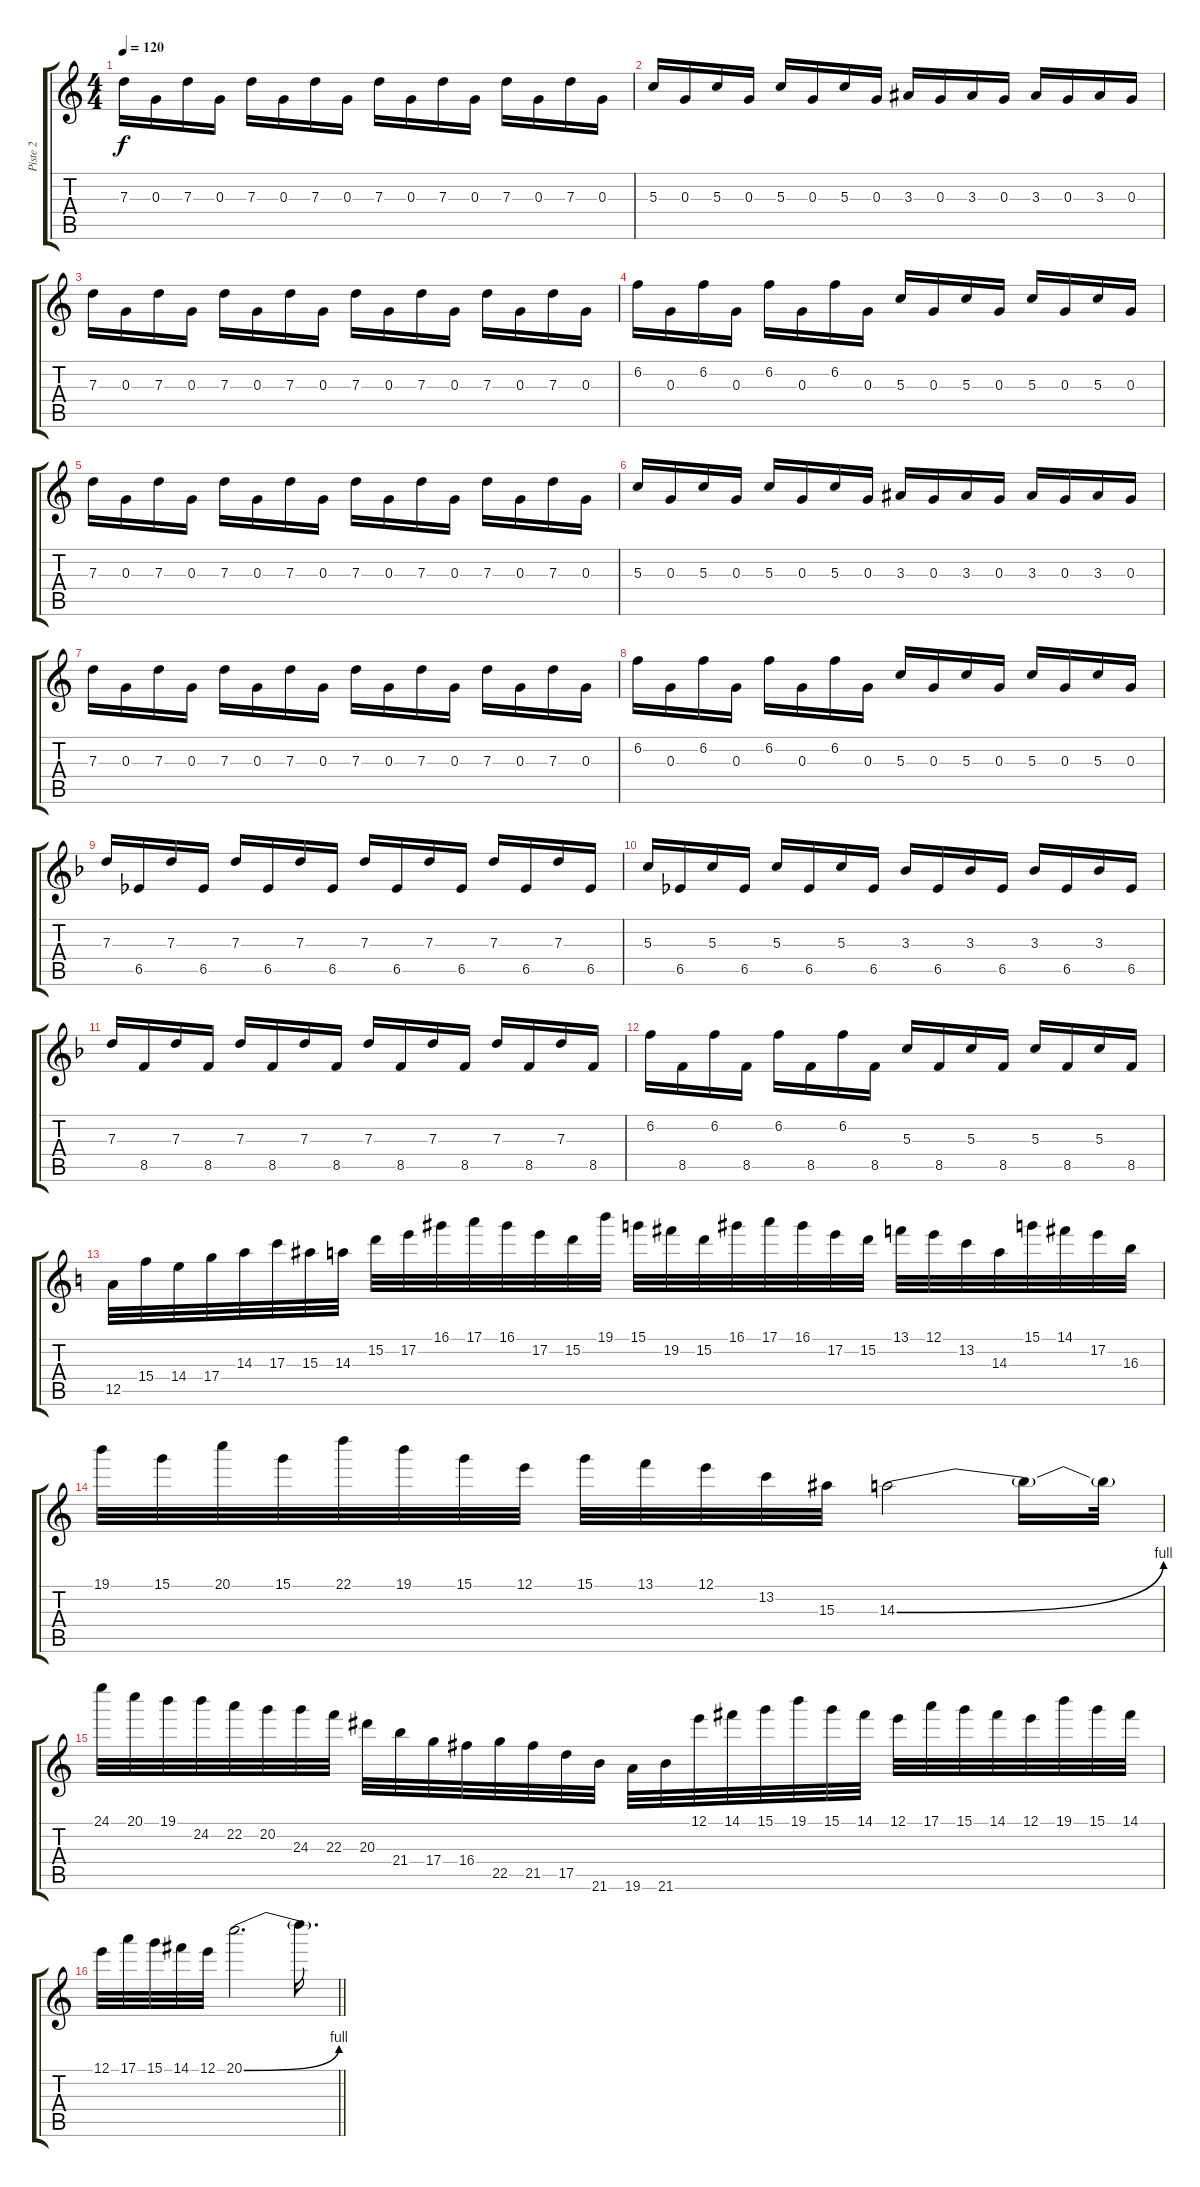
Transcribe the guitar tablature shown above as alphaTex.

\track ("Piste 2" "Piste 2") {instrument distortionguitar}
\staff {score tabs}
\tuning (E4 B3 G3 D3 A2 D2) {hide}
\ts (4 4)
\tempo 120
\clef g2
\ks c
7.3.16{dy f instrument electricguitarclean} 0.3.16 7.3.16 0.3.16 7.3.16 0.3.16 7.3.16 0.3.16 7.3.16 0.3.16 7.3.16 0.3.16 7.3.16 0.3.16 7.3.16 0.3.16 |
5.3.16 0.3.16 5.3.16 0.3.16 5.3.16 0.3.16 5.3.16 0.3.16 3.3.16 0.3.16 3.3.16 0.3.16 3.3.16 0.3.16 3.3.16 0.3.16 |
7.3.16 0.3.16 7.3.16 0.3.16 7.3.16 0.3.16 7.3.16 0.3.16 7.3.16 0.3.16 7.3.16 0.3.16 7.3.16 0.3.16 7.3.16 0.3.16 |
6.2.16 0.3.16 6.2.16 0.3.16 6.2.16 0.3.16 6.2.16 0.3.16 5.3.16 0.3.16 5.3.16 0.3.16 5.3.16 0.3.16 5.3.16 0.3.16 |
7.3.16 0.3.16 7.3.16 0.3.16 7.3.16 0.3.16 7.3.16 0.3.16 7.3.16 0.3.16 7.3.16 0.3.16 7.3.16 0.3.16 7.3.16 0.3.16 |
5.3.16 0.3.16 5.3.16 0.3.16 5.3.16 0.3.16 5.3.16 0.3.16 3.3.16 0.3.16 3.3.16 0.3.16 3.3.16 0.3.16 3.3.16 0.3.16 |
7.3.16 0.3.16 7.3.16 0.3.16 7.3.16 0.3.16 7.3.16 0.3.16 7.3.16 0.3.16 7.3.16 0.3.16 7.3.16 0.3.16 7.3.16 0.3.16 |
6.2.16 0.3.16 6.2.16 0.3.16 6.2.16 0.3.16 6.2.16 0.3.16 5.3.16 0.3.16 5.3.16 0.3.16 5.3.16 0.3.16 5.3.16 0.3.16 |
\ks f
7.3.16 6.5.16 7.3.16 6.5.16 7.3.16 6.5.16 7.3.16 6.5.16 7.3.16 6.5.16 7.3.16 6.5.16 7.3.16 6.5.16 7.3.16 6.5.16 |
5.3.16 6.5.16 5.3.16 6.5.16 5.3.16 6.5.16 5.3.16 6.5.16 3.3.16 6.5.16 3.3.16 6.5.16 3.3.16 6.5.16 3.3.16 6.5.16 |
7.3.16 8.5.16 7.3.16 8.5.16 7.3.16 8.5.16 7.3.16 8.5.16 7.3.16 8.5.16 7.3.16 8.5.16 7.3.16 8.5.16 7.3.16 8.5.16 |
6.2.16 8.5.16 6.2.16 8.5.16 6.2.16 8.5.16 6.2.16 8.5.16 5.3.16 8.5.16 5.3.16 8.5.16 5.3.16 8.5.16 5.3.16 8.5.16 |
\ks c
12.5.32{instrument distortionguitar} 15.4.32 14.4.32 17.4.32 14.3.32 17.3.32 15.3.32 14.3.32 15.2.32 17.2.32 16.1.32 17.1.32 16.1.32 17.2.32 15.2.32 19.1.32 15.1.32 19.2.32 15.2.32 16.1.32 17.1.32 16.1.32 17.2.32 15.2.32 13.1.32 12.1.32 13.2.32 14.3.32 15.1.32 14.1.32 17.2.32 16.3.32 |
19.1.32 15.1.32 20.1.32 15.1.32 22.1.32 19.1.32 15.1.32 12.1.32 15.1.32 13.1.32 12.1.32 13.2.32 15.3.32 14.3{be (bend 0 0 60 4)}.2 14.3{t}.16 14.3{t}.32 |
24.1.32 20.1.32 19.1.32 24.2.32 22.2.32 20.2.32 24.3.32 22.3.32 20.3.32 21.4.32 17.4.32 16.4.32 22.5.32 21.5.32 17.5.32 21.6.32 19.6.32 21.6.32 12.1.32 14.1.32 15.1.32 19.1.32 15.1.32 14.1.32 12.1.32 17.1.32 15.1.32 14.1.32 12.1.32 19.1.32 15.1.32 14.1.32 |
\barLineRight lightlight
12.1.32 17.1.32 15.1.32 14.1.32 12.1.32 20.1{be (bend 0 0 60 4)}.2{d} 20.1{t}.16{d}
